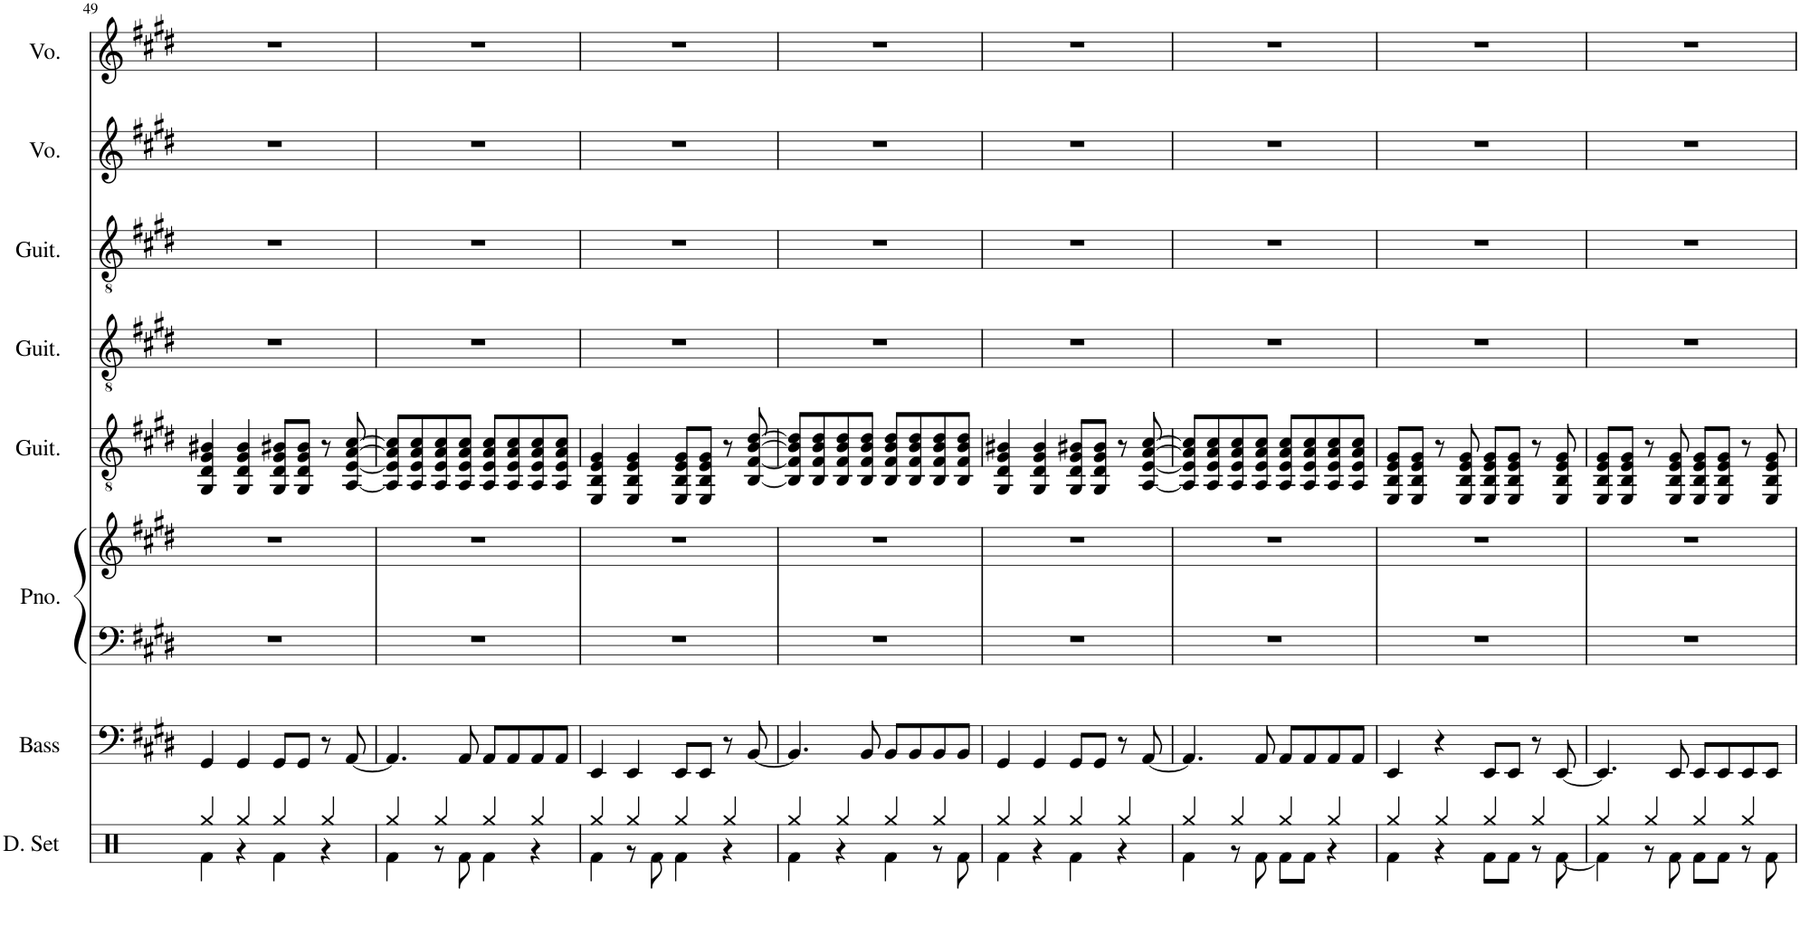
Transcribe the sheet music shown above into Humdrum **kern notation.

**kern	**kern	**kern	**kern	**kern	**kern	**kern	**kern	**kern
*part8	*part7	*part6	*part6	*part5	*part4	*part3	*part2	*part1
*staff9	*staff8	*staff7	*staff6	*staff5	*staff4	*staff3	*staff2	*staff1
*I"Drumset	*I"Acoustic Bass	*I"Piano	*	*I"Acoustic Guitar	*I"Acoustic Guitar	*I"Acoustic Guitar	*I"Voice	*I"Voice
*I'D. Set	*I'Bass	*I'Pno.	*	*I'Guit.	*I'Guit.	*I'Guit.	*I'Vo.	*I'Vo.
!!LO:PB:g=z
*clefX	*clefF4	*clefF4	*clefG2	*clefGv2	*clefGv2	*clefGv2	*clefG2	*clefG2
*	*Trd7c12	*	*	*	*	*	*	*
*k[]	*k[f#c#g#d#]	*k[f#c#g#d#]	*k[f#c#g#d#]	*k[f#c#g#d#]	*k[f#c#g#d#]	*k[f#c#g#d#]	*k[f#c#g#d#]	*k[f#c#g#d#]
*M4/4	*M4/4	*M4/4	*M4/4	*M4/4	*M4/4	*M4/4	*M4/4	*M4/4
=49	=49	=49	=49	=49	=49	=49	=49	=49
*^	*	*	*	*	*	*	*	*
4Rgg/	4Rf\	4GG#/	1r	1r	4GG#/ 4D#/ 4G#/ 4B#X/	1r	1r	1r	1r
4Rgg/	4r	4GG#/	.	.	4GG#/ 4D#/ 4G#/ 4B#/	.	.	.	.
4Rgg/	4Rf\	8GG#/L	.	.	8GG#/ 8D#/ 8G#/ 8B#X/L	.	.	.	.
.	.	8GG#/J	.	.	8GG#/ 8D#/ 8G#/ 8B#/J	.	.	.	.
4Rgg/	4r	8r	.	.	8r	.	.	.	.
.	.	[8AA/	.	.	[8AA/ [8E/ [8A/ [8c#/	.	.	.	.
=50	=50	=50	=50	=50	=50	=50	=50	=50	=50
4Rgg/	4Rf\	4.AA/]	1r	1r	8AA/] 8E/] 8A/] 8c#/]L	1r	1r	1r	1r
.	.	.	.	.	8AA/ 8E/ 8A/ 8c#/	.	.	.	.
4Rgg/	8r	.	.	.	8AA/ 8E/ 8A/ 8c#/	.	.	.	.
.	8Rf\	8AA/	.	.	8AA/ 8E/ 8A/ 8c#/J	.	.	.	.
4Rgg/	4Rf\	8AA/L	.	.	8AA/ 8E/ 8A/ 8c#/L	.	.	.	.
.	.	8AA/	.	.	8AA/ 8E/ 8A/ 8c#/	.	.	.	.
4Rgg/	4r	8AA/	.	.	8AA/ 8E/ 8A/ 8c#/	.	.	.	.
.	.	8AA/J	.	.	8AA/ 8E/ 8A/ 8c#/J	.	.	.	.
=51	=51	=51	=51	=51	=51	=51	=51	=51	=51
4Rgg/	4Rf\	4EE/	1r	1r	4EE/ 4BB/ 4E/ 4G#/	1r	1r	1r	1r
4Rgg/	8r	4EE/	.	.	4EE/ 4BB/ 4E/ 4G#/	.	.	.	.
.	8Rf\	.	.	.	.	.	.	.	.
4Rgg/	4Rf\	8EE/L	.	.	8EE/ 8BB/ 8E/ 8G#/L	.	.	.	.
.	.	8EE/J	.	.	8EE/ 8BB/ 8E/ 8G#/J	.	.	.	.
4Rgg/	4r	8r	.	.	8r	.	.	.	.
.	.	[8BB/	.	.	[8BB/ [8F#/ [8B/ [8d#/	.	.	.	.
=52	=52	=52	=52	=52	=52	=52	=52	=52	=52
4Rgg/	4Rf\	4.BB/]	1r	1r	8BB/] 8F#/] 8B/] 8d#/]L	1r	1r	1r	1r
.	.	.	.	.	8BB/ 8F#/ 8B/ 8d#/	.	.	.	.
4Rgg/	4r	.	.	.	8BB/ 8F#/ 8B/ 8d#/	.	.	.	.
.	.	8BB/	.	.	8BB/ 8F#/ 8B/ 8d#/J	.	.	.	.
4Rgg/	4Rf\	8BB/L	.	.	8BB/ 8F#/ 8B/ 8d#/L	.	.	.	.
.	.	8BB/	.	.	8BB/ 8F#/ 8B/ 8d#/	.	.	.	.
4Rgg/	8r	8BB/	.	.	8BB/ 8F#/ 8B/ 8d#/	.	.	.	.
.	8Rf\	8BB/J	.	.	8BB/ 8F#/ 8B/ 8d#/J	.	.	.	.
=53	=53	=53	=53	=53	=53	=53	=53	=53	=53
4Rgg/	4Rf\	4GG#/	1r	1r	4GG#/ 4D#/ 4G#/ 4B#X/	1r	1r	1r	1r
4Rgg/	4r	4GG#/	.	.	4GG#/ 4D#/ 4G#/ 4B#/	.	.	.	.
4Rgg/	4Rf\	8GG#/L	.	.	8GG#/ 8D#/ 8G#/ 8B#X/L	.	.	.	.
.	.	8GG#/J	.	.	8GG#/ 8D#/ 8G#/ 8B#/J	.	.	.	.
4Rgg/	4r	8r	.	.	8r	.	.	.	.
.	.	[8AA/	.	.	[8AA/ [8E/ [8A/ [8c#/	.	.	.	.
=54	=54	=54	=54	=54	=54	=54	=54	=54	=54
4Rgg/	4Rf\	4.AA/]	1r	1r	8AA/] 8E/] 8A/] 8c#/]L	1r	1r	1r	1r
.	.	.	.	.	8AA/ 8E/ 8A/ 8c#/	.	.	.	.
4Rgg/	8r	.	.	.	8AA/ 8E/ 8A/ 8c#/	.	.	.	.
.	8Rf\	8AA/	.	.	8AA/ 8E/ 8A/ 8c#/J	.	.	.	.
4Rgg/	8Rf\L	8AA/L	.	.	8AA/ 8E/ 8A/ 8c#/L	.	.	.	.
.	8Rf\J	8AA/	.	.	8AA/ 8E/ 8A/ 8c#/	.	.	.	.
4Rgg/	4r	8AA/	.	.	8AA/ 8E/ 8A/ 8c#/	.	.	.	.
.	.	8AA/J	.	.	8AA/ 8E/ 8A/ 8c#/J	.	.	.	.
=55	=55	=55	=55	=55	=55	=55	=55	=55	=55
4Rgg/	4Rf\	4EE/	1r	1r	8EE/ 8BB/ 8E/ 8G#/L	1r	1r	1r	1r
.	.	.	.	.	8EE/ 8BB/ 8E/ 8G#/J	.	.	.	.
4Rgg/	4r	4r	.	.	8r	.	.	.	.
.	.	.	.	.	8EE/ 8BB/ 8E/ 8G#/	.	.	.	.
4Rgg/	8Rf\L	8EE/L	.	.	8EE/ 8BB/ 8E/ 8G#/L	.	.	.	.
.	8Rf\J	8EE/J	.	.	8EE/ 8BB/ 8E/ 8G#/J	.	.	.	.
4Rgg/	8r	8r	.	.	8r	.	.	.	.
.	[8Rf\	[8EE/	.	.	8EE/ 8BB/ 8E/ 8G#/	.	.	.	.
=56	=56	=56	=56	=56	=56	=56	=56	=56	=56
4Rgg/	4Rf\]	4.EE/]	1r	1r	8EE/ 8BB/ 8E/ 8G#/L	1r	1r	1r	1r
.	.	.	.	.	8EE/ 8BB/ 8E/ 8G#/J	.	.	.	.
4Rgg/	8r	.	.	.	8r	.	.	.	.
.	8Rf\	8EE/	.	.	8EE/ 8BB/ 8E/ 8G#/	.	.	.	.
4Rgg/	8Rf\L	8EE/L	.	.	8EE/ 8BB/ 8E/ 8G#/L	.	.	.	.
.	8Rf\J	8EE/	.	.	8EE/ 8BB/ 8E/ 8G#/J	.	.	.	.
4Rgg/	8r	8EE/	.	.	8r	.	.	.	.
.	8Rf\	8EE/J	.	.	8EE/ 8BB/ 8E/ 8G#/	.	.	.	.
*v	*v	*	*	*	*	*	*	*	*
=	=	=	=	=	=	=	=	=
*-	*-	*-	*-	*-	*-	*-	*-	*-
